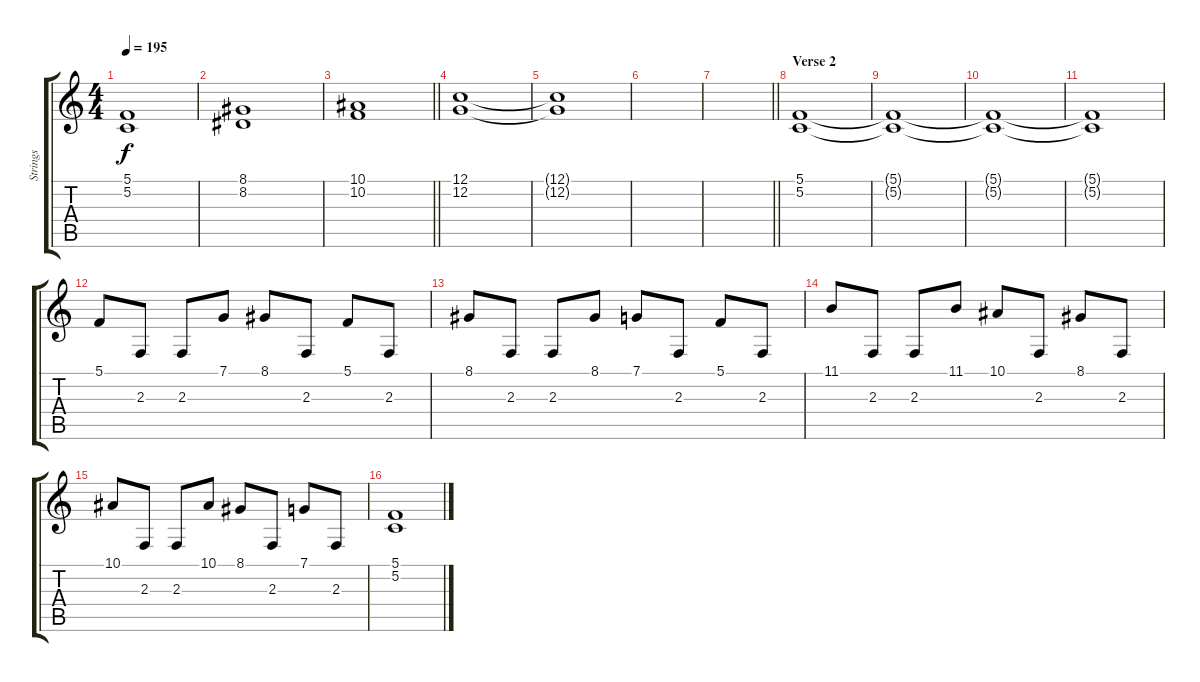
\track ("Strings" "Strings") {instrument stringensemble1}
\staff {score tabs}
\tuning (C4 G3 Eb3 Bb2 F2 C2) {hide}
\ts (4 4)
\tempo 195
\clef g2
\ks c
(5.1{t} 5.2{t}).1{dy f} |
(8.1 8.2).1 |
\barLineRight lightlight
(10.1 10.2).1 |
(12.1 12.2).1 |
(12.1{t} 12.2{t}).1 |
|
\barLineRight lightlight
|
\section ("" "Verse 2")
(5.1 5.2).1 |
(5.1{t} 5.2{t}).1 |
(5.1{t} 5.2{t}).1 |
(5.1{t} 5.2{t}).1 |
5.1.8 2.3.8 2.3.8 7.1.8 8.1.8 2.3.8 5.1.8 2.3.8 |
8.1.8 2.3.8 2.3.8 8.1.8 7.1.8 2.3.8 5.1.8 2.3.8 |
11.1.8 2.3.8 2.3.8 11.1.8 10.1.8 2.3.8 8.1.8 2.3.8 |
10.1.8 2.3.8 2.3.8 10.1.8 8.1.8 2.3.8 7.1.8 2.3.8 |
(5.1 5.2).1
